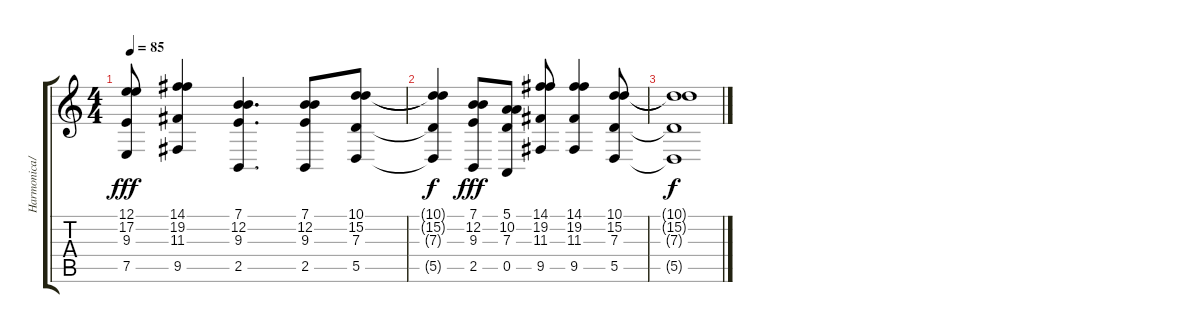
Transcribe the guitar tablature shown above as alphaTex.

\track ("Harmonica/Brass" "Harmonica/") {instrument brasssection}
\staff {score tabs}
\tuning (E4 B3 G3 D3 A2 E2) {hide}
\ts (4 4)
\tempo 85
\clef g2
\ks c
(12.1 17.2 9.3 7.5).8{dy fff} (14.1 19.2 11.3 9.5).4 (7.1 12.2 9.3 2.5).4{d} (7.1 12.2 9.3 2.5).8 (10.1 15.2 7.3 5.5).8 |
(10.1{t} 15.2{t} 7.3{t} 5.5{t}).4{dy f} (7.1 12.2 9.3 2.5).8{dy fff} (5.1 10.2 7.3 0.5).8 (14.1 19.2 11.3 9.5).8 (14.1 19.2 11.3 9.5).4 (10.1 15.2 7.3 5.5).8 |
(10.1{t} 15.2{t} 7.3{t} 5.5{t}).1{dy f}
